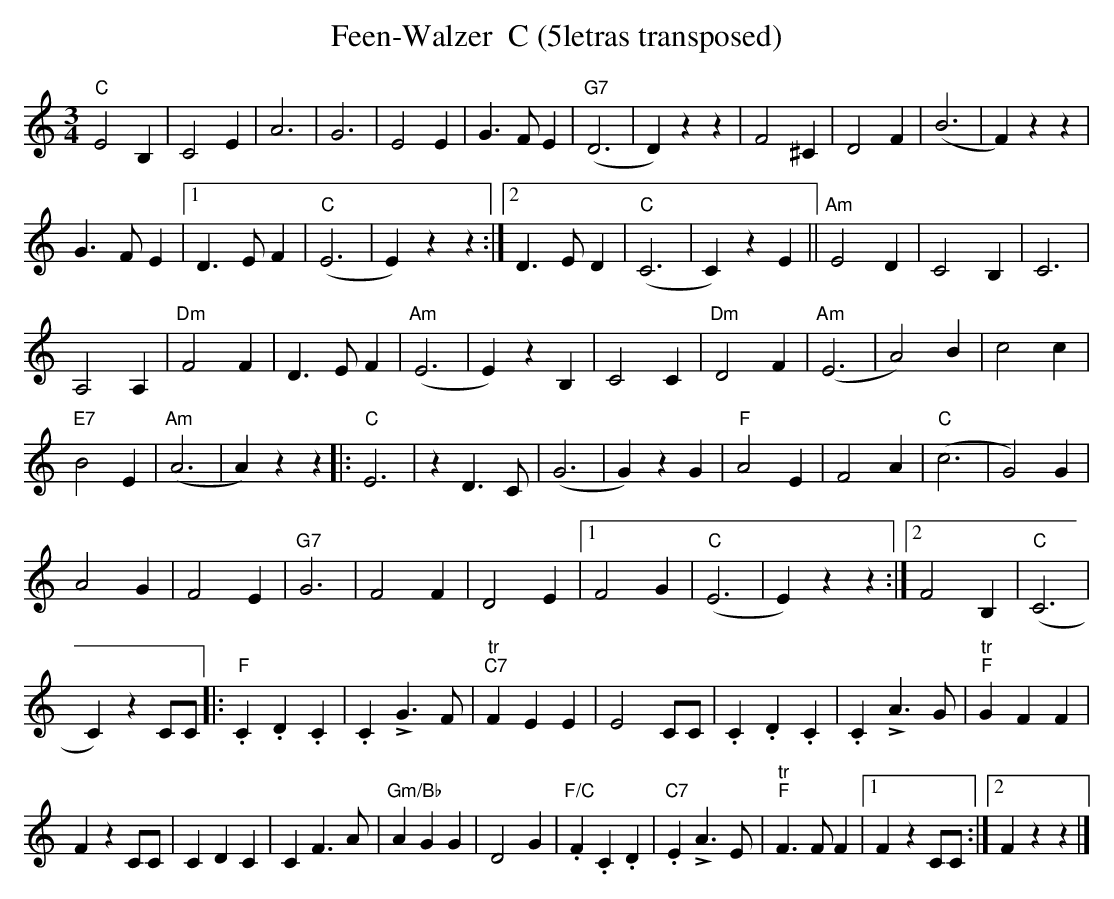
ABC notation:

X:1
T:Feen-Walzer  C (5letras transposed)
M:3/4
L:1/4
K:C transpose=3 %%MIDI gchordon
"C"E2B, | C2E | A3 | G3 | E2E | G>FE | ("G7"D3 | D)zz | \
F2^C | D2F | (B3 | F)zz |
G>FE |1 D>EF | ("C"E3 | E)zz :|2 \
D>ED | ("C"C3 | C)zE || "Am"E2D | C2B, | C3 |
A,2A, | "Dm"F2F | \
D>EF | ("Am"E3 | E)zB, | C2C | "Dm"D2F | ("Am"E3 | A2)B | c2c |
"E7"B2E | ("Am"A3 | A)zz |: "C"E3 | zD>C | (G3 | G)zG | "F"A2E | \
F2A | ("C"c3 | G2)G |
A2G | F2E | "G7"G3 | F2F | D2E |1 \
F2G | ("C"E3 | E) zz :|2 F2B, | ("C"C3 |
C)zC/2C/2 |: "F".C.D.C | .C!>!G>F | \
"tr""C7"FEE | E2C/2C/2 | .C.D.C | .C!>!A>G | "tr""F"GFF |
FzC/2C/2 | CDC | CF>A | \
"Gm/Bb"AGG | D2G | "F/C".F.C.D | "C7".E!>!A>E | "tr""F"F>FF |1 FzC/2C/2 :|2 Fzz |]
